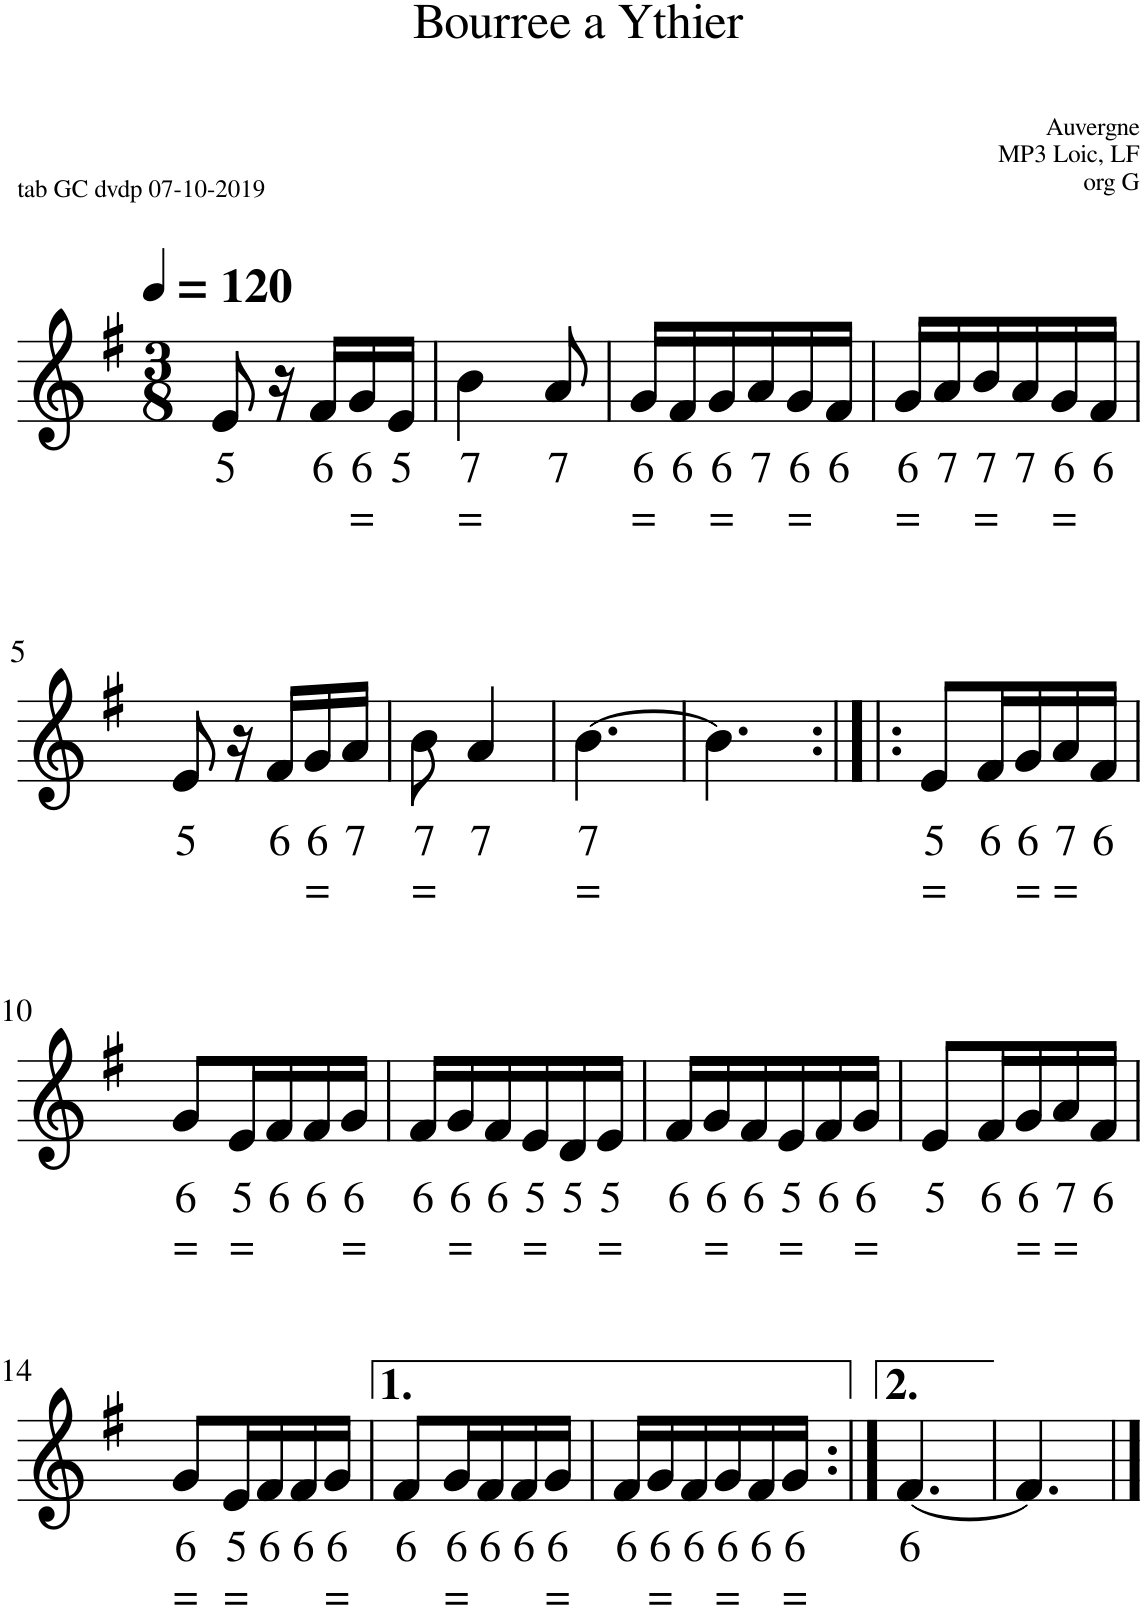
**kern	**text	**text
*part1	*part1	*part1
*staff1	*staff1	*staff1
*I"Accordeon	*	*
*I'Acc.	*	*
*clefG2	*	*
*k[f#]	*	*
*M3/8	*	*
*MM120	*	*
=1	=1	=1
!	!LO:LY:b	!
8e/	5	.
16r	.	.
!	!LO:LY:b	!
16f#/LL	6	.
!	!LO:LY:b	!LO:LY:b
16g/	6	=
!	!LO:LY:b	!
16e/JJ	5	.
=2	=2	=2
!	!LO:LY:b	!LO:LY:b
4b\	7	=
!	!LO:LY:b	!
8a/	7	.
=3	=3	=3
!	!LO:LY:b	!LO:LY:b
16g/LL	6	=
!	!LO:LY:b	!
16f#/	6	.
!	!LO:LY:b	!LO:LY:b
16g/	6	=
!	!LO:LY:b	!
16a/	7	.
!	!LO:LY:b	!LO:LY:b
16g/	6	=
!	!LO:LY:b	!
16f#/JJ	6	.
=4	=4	=4
!	!LO:LY:b	!LO:LY:b
16g/LL	6	=
!	!LO:LY:b	!
16a/	7	.
!	!LO:LY:b	!LO:LY:b
16b/	7	=
!	!LO:LY:b	!
16a/	7	.
!	!LO:LY:b	!LO:LY:b
16g/	6	=
!	!LO:LY:b	!
16f#/JJ	6	.
!!LO:LB:g=z
=5	=5	=5
!	!LO:LY:b	!
8e/	5	.
16r	.	.
!	!LO:LY:b	!
16f#/LL	6	.
!	!LO:LY:b	!LO:LY:b
16g/	6	=
!	!LO:LY:b	!
16a/JJ	7	.
=6	=6	=6
!	!LO:LY:b	!LO:LY:b
8b\	7	=
!	!LO:LY:b	!
4a/	7	.
=7	=7	=7
!	!LO:LY:b	!LO:LY:b
[4.b\	7	=
=8	=8	=8
4.b\]	.	.
=9:|!|:	=9:|!|:	=9:|!|:
!	!LO:LY:b	!LO:LY:b
8e/L	5	=
!	!LO:LY:b	!
16f#/L	6	.
!	!LO:LY:b	!LO:LY:b
16g/	6	=
!	!LO:LY:b	!LO:LY:b
16a/	7	=
!	!LO:LY:b	!
16f#/JJ	6	.
!!LO:LB:g=z
=10	=10	=10
!	!LO:LY:b	!LO:LY:b
8g/L	6	=
!	!LO:LY:b	!LO:LY:b
16e/L	5	=
!	!LO:LY:b	!
16f#/	6	.
!	!LO:LY:b	!
16f#/	6	.
!	!LO:LY:b	!LO:LY:b
16g/JJ	6	=
=11	=11	=11
!	!LO:LY:b	!
16f#/LL	6	.
!	!LO:LY:b	!LO:LY:b
16g/	6	=
!	!LO:LY:b	!
16f#/	6	.
!	!LO:LY:b	!LO:LY:b
16e/	5	=
!	!LO:LY:b	!
16d/	5	.
!	!LO:LY:b	!LO:LY:b
16e/JJ	5	=
=12	=12	=12
!	!LO:LY:b	!
16f#/LL	6	.
!	!LO:LY:b	!LO:LY:b
16g/	6	=
!	!LO:LY:b	!
16f#/	6	.
!	!LO:LY:b	!LO:LY:b
16e/	5	=
!	!LO:LY:b	!
16f#/	6	.
!	!LO:LY:b	!LO:LY:b
16g/JJ	6	=
=13	=13	=13
!	!LO:LY:b	!
8e/L	5	.
!	!LO:LY:b	!
16f#/L	6	.
!	!LO:LY:b	!LO:LY:b
16g/	6	=
!	!LO:LY:b	!LO:LY:b
16a/	7	=
!	!LO:LY:b	!
16f#/JJ	6	.
!!LO:LB:g=z
=14	=14	=14
!	!LO:LY:b	!LO:LY:b
8g/L	6	=
!	!LO:LY:b	!LO:LY:b
16e/L	5	=
!	!LO:LY:b	!
16f#/	6	.
!	!LO:LY:b	!
16f#/	6	.
!	!LO:LY:b	!LO:LY:b
16g/JJ	6	=
=15	=15	=15
!	!LO:LY:b	!
8f#/L	6	.
!	!LO:LY:b	!LO:LY:b
16g/L	6	=
!	!LO:LY:b	!
16f#/	6	.
!	!LO:LY:b	!
16f#/	6	.
!	!LO:LY:b	!LO:LY:b
16g/JJ	6	=
=16	=16	=16
!	!LO:LY:b	!
16f#/LL	6	.
!	!LO:LY:b	!LO:LY:b
16g/	6	=
!	!LO:LY:b	!
16f#/	6	.
!	!LO:LY:b	!LO:LY:b
16g/	6	=
!	!LO:LY:b	!
16f#/	6	.
!	!LO:LY:b	!LO:LY:b
16g/JJ	6	=
=17:|!	=17:|!	=17:|!
!	!LO:LY:b	!
[4.f#/	6	.
=18	=18	=18
4.f#/]	.	.
==	==	==
*-	*-	*-
